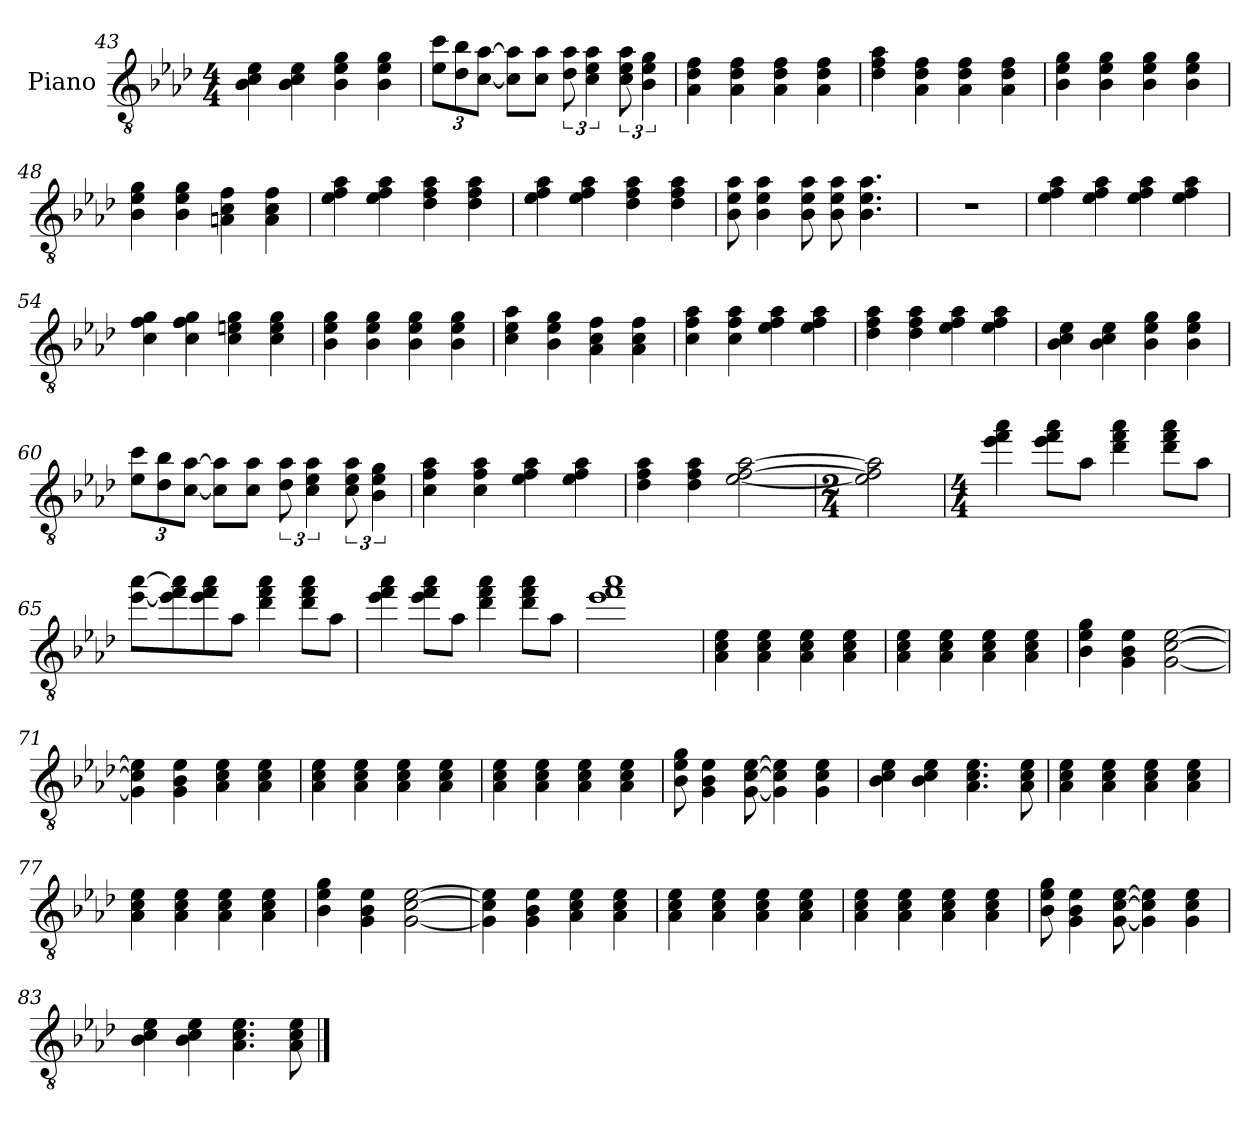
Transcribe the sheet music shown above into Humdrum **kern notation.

**kern
*part1
*staff1
*I"Piano
*I'Pno
*clefGv2
*k[b-e-a-d-]
*M4/4
=43
4B-\ 4c\ 4e-\
4B-\ 4c\ 4e-\
4B-\ 4e-\ 4g\
4B-\ 4e-\ 4g\
=44
*Xbrackettup
12e-\ 12cc\L
12d-\ 12b-\
[12c\ [12a-\J
8c\] 8a-\]L
8c\ 8a-\J
*brackettup
12d-\ 12a-\
6c\ 6e-\ 6a-\
12c\ 12e-\ 12a-\
6B-\ 6e-\ 6g\
=45
4A-\ 4d-\ 4f\
4A-\ 4d-\ 4f\
4A-\ 4d-\ 4f\
4A-\ 4d-\ 4f\
!!LO:LB:g=z
=46
4d-\ 4f\ 4a-\
4A-\ 4d-\ 4f\
4A-\ 4d-\ 4f\
4A-\ 4d-\ 4f\
=47
4B-\ 4e-\ 4g\
4B-\ 4e-\ 4g\
4B-\ 4e-\ 4g\
4B-\ 4e-\ 4g\
=48
4B-\ 4e-\ 4g\
4B-\ 4e-\ 4g\
4An\ 4c\ 4f\
4A\ 4c\ 4f\
=49
4e-\ 4f\ 4a-\
4e-\ 4f\ 4a-\
4d-\ 4f\ 4a-\
4d-\ 4f\ 4a-\
=50
4e-\ 4f\ 4a-\
4e-\ 4f\ 4a-\
4d-\ 4f\ 4a-\
4d-\ 4f\ 4a-\
=51
8B-\ 8e-\ 8a-\
4B-\ 4e-\ 4a-\
8B-\ 8e-\ 8a-\
8B-\ 8e-\ 8a-\
4.B-\ 4.e-\ 4.a-\
=52
1r
!!LO:LB:g=z
=53
4e-\ 4f\ 4a-\
4e-\ 4f\ 4a-\
4e-\ 4f\ 4a-\
4e-\ 4f\ 4a-\
=54
4c\ 4f\ 4g\
4c\ 4f\ 4g\
4c\ 4en\ 4g\
4c\ 4e\ 4g\
=55
4B-\ 4e-\ 4g\
4B-\ 4e-\ 4g\
4B-\ 4e-\ 4g\
4B-\ 4e-\ 4g\
=56
4c\ 4e-\ 4a-\
4B-\ 4e-\ 4g\
4A-\ 4c\ 4f\
4A-\ 4c\ 4f\
=57
4c\ 4f\ 4a-\
4c\ 4f\ 4a-\
4e-\ 4f\ 4a-\
4e-\ 4f\ 4a-\
=58
4d-\ 4f\ 4a-\
4d-\ 4f\ 4a-\
4e-\ 4f\ 4a-\
4e-\ 4f\ 4a-\
=59
4B-\ 4c\ 4e-\
4B-\ 4c\ 4e-\
4B-\ 4e-\ 4g\
4B-\ 4e-\ 4g\
!!LO:LB:g=z
=60
*Xbrackettup
12e-\ 12cc\L
12d-\ 12b-\
[12c\ [12a-\J
8c\] 8a-\]L
8c\ 8a-\J
*brackettup
12d-\ 12a-\
6c\ 6e-\ 6a-\
12c\ 12e-\ 12a-\
6B-\ 6e-\ 6g\
=61
4c\ 4f\ 4a-\
4c\ 4f\ 4a-\
4e-\ 4f\ 4a-\
4e-\ 4f\ 4a-\
=62
4d-\ 4f\ 4a-\
4d-\ 4f\ 4a-\
[2e-\ [2f\ [2a-\
=63
*M2/4
2e-\] 2f\] 2a-\]
=64
*M4/4
4ee-\ 4ff\ 4aa-\
8ee-\ 8ff\ 8aa-\L
8a-\J
4dd-\ 4ff\ 4aa-\
8dd-\ 8ff\ 8aa-\L
8a-\J
!!LO:PB:g=z
=65
[8ee-\ [8aa-\L
8ee-\] 8ff\ 8aa-\]
8ee-\ 8ff\ 8aa-\
8a-\J
4dd-\ 4ff\ 4aa-\
8dd-\ 8ff\ 8aa-\L
8a-\J
=66
4ee-\ 4ff\ 4aa-\
8ee-\ 8ff\ 8aa-\L
8a-\J
4dd-\ 4ff\ 4aa-\
8dd-\ 8ff\ 8aa-\L
8a-\J
=67
1ee- 1ff 1aa-
=68
4A-\ 4c\ 4e-\
4A-\ 4c\ 4e-\
4A-\ 4c\ 4e-\
4A-\ 4c\ 4e-\
=69
4A-\ 4c\ 4e-\
4A-\ 4c\ 4e-\
4A-\ 4c\ 4e-\
4A-\ 4c\ 4e-\
=70
4B-\ 4e-\ 4g\
4G\ 4B-\ 4e-\
[2G\ [2c\ [2e-\
=71
4G\] 4c\] 4e-\]
4G\ 4B-\ 4e-\
4A-\ 4c\ 4e-\
4A-\ 4c\ 4e-\
!!LO:LB:g=z
=72
4A-\ 4c\ 4e-\
4A-\ 4c\ 4e-\
4A-\ 4c\ 4e-\
4A-\ 4c\ 4e-\
=73
4A-\ 4c\ 4e-\
4A-\ 4c\ 4e-\
4A-\ 4c\ 4e-\
4A-\ 4c\ 4e-\
=74
8B-\ 8e-\ 8g\
4G\ 4B-\ 4e-\
[8G\ [8c\ [8e-\
4G\] 4c\] 4e-\]
4G\ 4c\ 4e-\
=75
4B-\ 4c\ 4e-\
4B-\ 4c\ 4e-\
4.A-\ 4.c\ 4.e-\
8A-\ 8c\ 8e-\
=76
4A-\ 4c\ 4e-\
4A-\ 4c\ 4e-\
4A-\ 4c\ 4e-\
4A-\ 4c\ 4e-\
=77
4A-\ 4c\ 4e-\
4A-\ 4c\ 4e-\
4A-\ 4c\ 4e-\
4A-\ 4c\ 4e-\
=78
4B-\ 4e-\ 4g\
4G\ 4B-\ 4e-\
[2G\ [2c\ [2e-\
=79
4G\] 4c\] 4e-\]
4G\ 4B-\ 4e-\
4A-\ 4c\ 4e-\
4A-\ 4c\ 4e-\
!!LO:LB:g=z
=80
4A-\ 4c\ 4e-\
4A-\ 4c\ 4e-\
4A-\ 4c\ 4e-\
4A-\ 4c\ 4e-\
=81
4A-\ 4c\ 4e-\
4A-\ 4c\ 4e-\
4A-\ 4c\ 4e-\
4A-\ 4c\ 4e-\
=82
8B-\ 8e-\ 8g\
4G\ 4B-\ 4e-\
[8G\ [8c\ [8e-\
4G\] 4c\] 4e-\]
4G\ 4c\ 4e-\
=83
4B-\ 4c\ 4e-\
4B-\ 4c\ 4e-\
4.A-\ 4.c\ 4.e-\
8A-\ 8c\ 8e-\
==
*-
